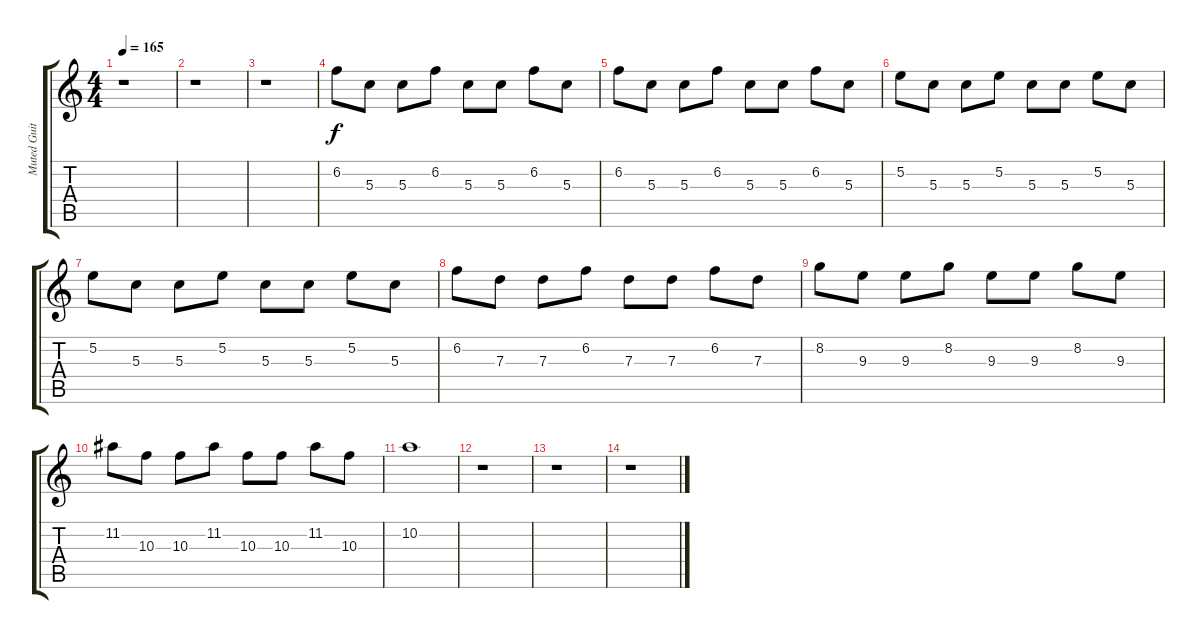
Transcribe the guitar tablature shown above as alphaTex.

\track ("Muted Guitar" "Muted Guit") {instrument electricguitarmuted}
\staff {score tabs}
\tuning (E4 B3 G3 D3 A2 E2) {hide}
\ts (4 4)
\tempo 165
\clef g2
\ks c
r.1{dy f} |
r.1 |
r.1 |
6.2.8 5.3.8 5.3.8 6.2.8 5.3.8 5.3.8 6.2.8 5.3.8 |
6.2.8 5.3.8 5.3.8 6.2.8 5.3.8 5.3.8 6.2.8 5.3.8 |
5.2.8 5.3.8 5.3.8 5.2.8 5.3.8 5.3.8 5.2.8 5.3.8 |
5.2.8 5.3.8 5.3.8 5.2.8 5.3.8 5.3.8 5.2.8 5.3.8 |
6.2.8 7.3.8 7.3.8 6.2.8 7.3.8 7.3.8 6.2.8 7.3.8 |
8.2.8 9.3.8 9.3.8 8.2.8 9.3.8 9.3.8 8.2.8 9.3.8 |
11.2.8 10.3.8 10.3.8 11.2.8 10.3.8 10.3.8 11.2.8 10.3.8 |
10.2.1 |
r.1 |
r.1 |
r.1
